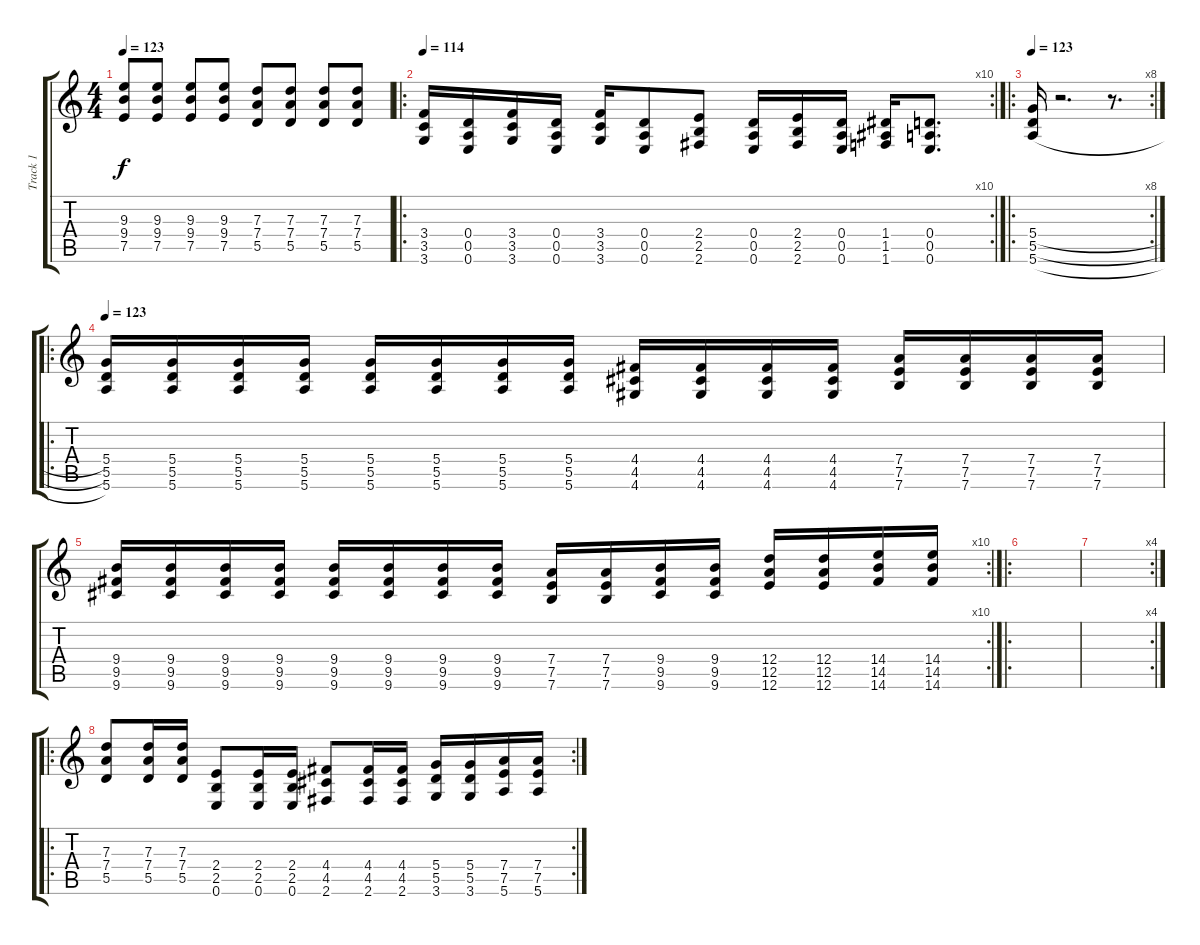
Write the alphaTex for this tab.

\track ("Track 1" "Track 1") {instrument distortionguitar}
\staff {score tabs}
\tuning (E4 B3 G3 D3 A2 E2) {hide}
\ts (4 4)
\tempo 123
\clef g2
\ks c
(9.3 9.4 7.5).8{dy f instrument distortionguitar} (9.3 9.4 7.5).8 (9.3 9.4 7.5).8 (9.3 9.4 7.5).8 (7.3 7.4 5.5).8 (7.3 7.4 5.5).8 (7.3 7.4 5.5).8 (7.3 7.4 5.5).8 |
\ro
\rc 10
\tempo 114
(3.4 3.5 3.6).16{volume 13 balance 8 instrument distortionguitar} (0.4 0.5 0.6).16 (3.4 3.5 3.6).16 (0.4 0.5 0.6).16 (3.4 3.5 3.6).16 (0.4 0.5 0.6).8 (2.4 2.5 2.6).8 (0.4 0.5 0.6).16 (2.4 2.5 2.6).16 (0.4 0.5 0.6).16 (1.4 1.5 1.6).16 (0.4 0.5 0.6).8{d} |
\ro
\rc 8
\tempo 123
(5.4{h} 5.5{h} 5.6{h}).16{volume 16} r.2{d} r.8{d} |
\ro
\tempo 123
(5.4 5.5 5.6).16 (5.4 5.5 5.6).16 (5.4 5.5 5.6).16 (5.4 5.5 5.6).16 (5.4 5.5 5.6).16 (5.4 5.5 5.6).16 (5.4 5.5 5.6).16 (5.4 5.5 5.6).16 (4.4 4.5 4.6).16 (4.4 4.5 4.6).16 (4.4 4.5 4.6).16 (4.4 4.5 4.6).16 (7.4 7.5 7.6).16 (7.4 7.5 7.6).16 (7.4 7.5 7.6).16 (7.4 7.5 7.6).16 |
\rc 10
(9.4 9.5 9.6).16 (9.4 9.5 9.6).16 (9.4 9.5 9.6).16 (9.4 9.5 9.6).16 (9.4 9.5 9.6).16 (9.4 9.5 9.6).16 (9.4 9.5 9.6).16 (9.4 9.5 9.6).16 (7.4 7.5 7.6).16 (7.4 7.5 7.6).16 (9.4 9.5 9.6).16 (9.4 9.5 9.6).16 (12.4 12.5 12.6).16 (12.4 12.5 12.6).16 (14.4 14.5 14.6).16 (14.4 14.5 14.6).16 |
\ro
|
\rc 4
|
\ro
\rc 2
(7.3 7.4 5.5).8 (7.3 7.4 5.5).16 (7.3 7.4 5.5).16 (2.4 2.5 0.6).8 (2.4 2.5 0.6).16 (2.4 2.5 0.6).16 (4.4 4.5 2.6).8 (4.4 4.5 2.6).16 (4.4 4.5 2.6).16 (5.4 5.5 3.6).16 (5.4 5.5 3.6).16 (7.4 7.5 5.6).16 (7.4 7.5 5.6).16
